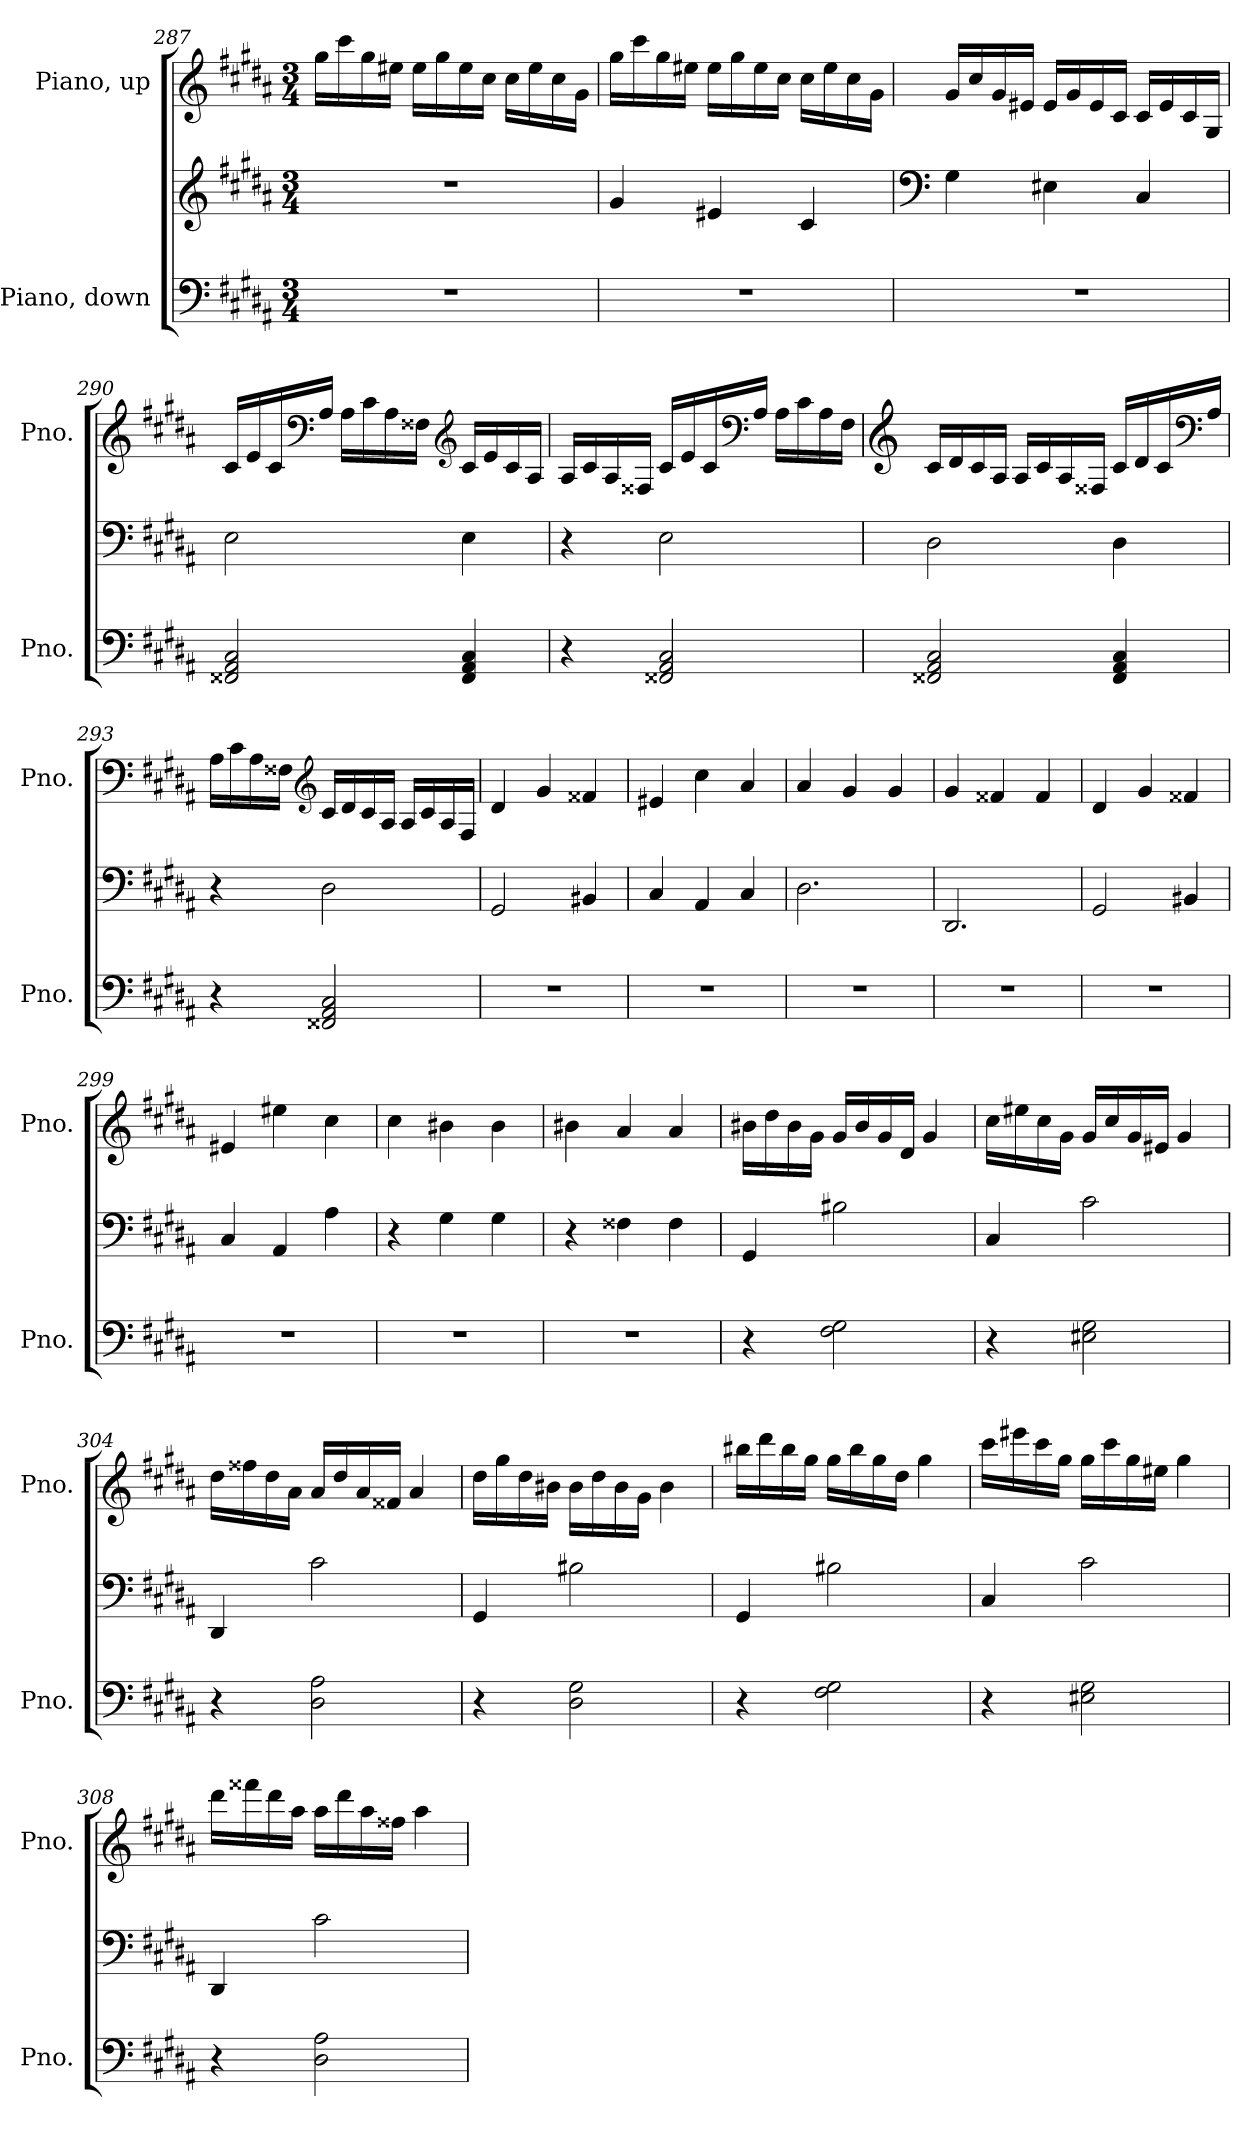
**kern	**kern	**kern
*part2	*part2	*part1
*staff3	*staff2	*staff1
*I"Piano, down	*	*I"Piano, up
*I'Pno.	*	*I'Pno.
*clefF4	*clefG2	*clefG2
*k[f#c#g#d#a#]	*k[f#c#g#d#a#]	*k[f#c#g#d#a#]
*M3/4	*M3/4	*M3/4
=287	=287	=287
2.r	2.r	16gg#\LL
.	.	16ccc#\
.	.	16gg#\
.	.	16ee#X\JJ
.	.	16ee#\LL
.	.	16gg#\
.	.	16ee#\
.	.	16cc#\JJ
.	.	16cc#\LL
.	.	16ee#\
.	.	16cc#\
.	.	16g#\JJ
!!LO:LB:g=z
=288	=288	=288
2.r	4g#/	16gg#\LL
.	.	16ccc#\
.	.	16gg#\
.	.	16ee#X\JJ
.	4e#X/	16ee#\LL
.	.	16gg#\
.	.	16ee#\
.	.	16cc#\JJ
.	4c#/	16cc#\LL
.	.	16ee#\
.	.	16cc#\
.	.	16g#\JJ
=289	=289	=289
*	*clefF4	*
2.r	4G#\	16g#/LL
.	.	16cc#/
.	.	16g#/
.	.	16e#X/JJ
.	4E#X\	16e#/LL
.	.	16g#/
.	.	16e#/
.	.	16c#/JJ
.	4C#/	16c#/LL
.	.	16e#/
.	.	16c#/
.	.	16G#/JJ
!!LO:LB:g=z
=290	=290	=290
2FF##X/ 2AA#/ 2C#/	2E\	16c#/LL
.	.	16e/
.	.	16c#/
*	*	*clefF4
.	.	16A#/JJ
.	.	16A#\LL
.	.	16c#\
.	.	16A#\
.	.	16F##X\JJ
*	*	*clefG2
4FF##/ 4AA#/ 4C#/	4E\	16c#/LL
.	.	16e/
.	.	16c#/
.	.	16A#/JJ
=291	=291	=291
4r	4r	16A#/LL
.	.	16c#/
.	.	16A#/
.	.	16F##X/JJ
2FF##X/ 2AA#/ 2C#/	2E\	16c#/LL
.	.	16e/
.	.	16c#/
*	*	*clefF4
.	.	16A#/JJ
.	.	16A#\LL
.	.	16c#\
.	.	16A#\
.	.	16F##\JJ
!!LO:PB:g=z
=292	=292	=292
*	*	*clefG2
2FF##X/ 2AA#/ 2C#/	2D#\	16c#/LL
.	.	16d#/
.	.	16c#/
.	.	16A#/JJ
.	.	16A#/LL
.	.	16c#/
.	.	16A#/
.	.	16F##X/JJ
4FF##/ 4AA#/ 4C#/	4D#\	16c#/LL
.	.	16d#/
.	.	16c#/
*	*	*clefF4
.	.	16A#/JJ
=293	=293	=293
4r	4r	16A#\LL
.	.	16c#\
.	.	16A#\
.	.	16F##X\JJ
*	*	*clefG2
2FF##X/ 2AA#/ 2C#/	2D#\	16c#/LL
.	.	16d#/
.	.	16c#/
.	.	16A#/JJ
.	.	16A#/LL
.	.	16c#/
.	.	16A#/
.	.	16F##/JJ
=294	=294	=294
2.r	2GG#/	4d#/
.	.	4g#/
.	4BB#X/	4f##X/
!!LO:LB:g=z
=295	=295	=295
2.r	4C#/	4e#X/
.	4AA#/	4cc#\
.	4C#/	4a#/
=296	=296	=296
2.r	2.D#\	4a#/
.	.	4g#/
.	.	4g#/
=297	=297	=297
2.r	2.DD#/	4g#/
.	.	4f##X/
.	.	4f##/
=298	=298	=298
2.r	2GG#/	4d#/
.	.	4g#/
.	4BB#X/	4f##X/
=299	=299	=299
2.r	4C#/	4e#X/
.	4AA#/	4ee#X\
.	4A#\	4cc#\
=300	=300	=300
2.r	4r	4cc#\
.	4G#\	4b#X\
.	4G#\	4b#\
=301	=301	=301
2.r	4r	4b#X\
.	4F##X\	4a#/
.	4F##\	4a#/
!!LO:LB:g=z
=302	=302	=302
4r	4GG#/	16b#X\LL
.	.	16dd#\
.	.	16b#\
.	.	16g#\JJ
2F#\ 2G#\	2B#X\	16g#/LL
.	.	16b#/
.	.	16g#/
.	.	16d#/JJ
.	.	4g#/
=303	=303	=303
4r	4C#/	16cc#\LL
.	.	16ee#X\
.	.	16cc#\
.	.	16g#\JJ
2E#X\ 2G#\	2c#\	16g#/LL
.	.	16cc#/
.	.	16g#/
.	.	16e#X/JJ
.	.	4g#/
=304	=304	=304
4r	4DD#/	16dd#\LL
.	.	16ff##X\
.	.	16dd#\
.	.	16a#\JJ
2D#\ 2A#\	2c#\	16a#/LL
.	.	16dd#/
.	.	16a#/
.	.	16f##X/JJ
.	.	4a#/
!!LO:LB:g=z
=305	=305	=305
4r	4GG#/	16dd#\LL
.	.	16gg#\
.	.	16dd#\
.	.	16b#X\JJ
2D#\ 2G#\	2B#X\	16b#\LL
.	.	16dd#\
.	.	16b#\
.	.	16g#\JJ
.	.	4b#\
=306	=306	=306
4r	4GG#/	16bb#X\LL
.	.	16ddd#\
.	.	16bb#\
.	.	16gg#\JJ
2F#\ 2G#\	2B#X\	16gg#\LL
.	.	16bb#\
.	.	16gg#\
.	.	16dd#\JJ
.	.	4gg#\
=307	=307	=307
4r	4C#/	16ccc#\LL
.	.	16eee#X\
.	.	16ccc#\
.	.	16gg#\JJ
2E#X\ 2G#\	2c#\	16gg#\LL
.	.	16ccc#\
.	.	16gg#\
.	.	16ee#X\JJ
.	.	4gg#\
!!LO:PB:g=z
=308	=308	=308
4r	4DD#/	16ddd#\LL
.	.	16fff##X\
.	.	16ddd#\
.	.	16aa#\JJ
2D#\ 2A#\	2c#\	16aa#\LL
.	.	16ddd#\
.	.	16aa#\
.	.	16ff##X\JJ
.	.	4aa#\
=	=	=
*-	*-	*-
